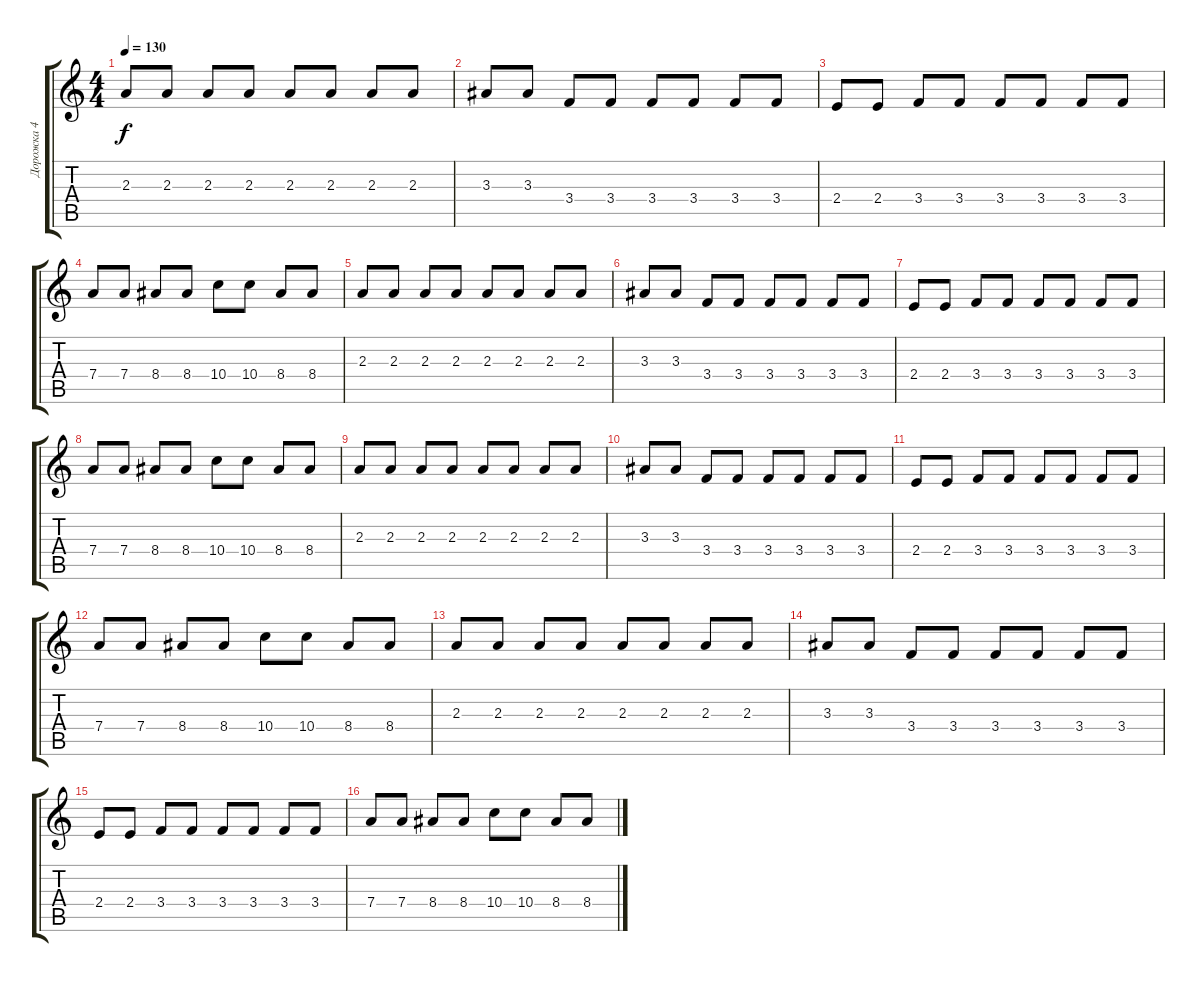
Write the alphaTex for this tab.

\track ("Дорожка 4" "Дорожка 4") {instrument distortionguitar}
\staff {score tabs}
\tuning (E4 B3 G3 D3 A2 E2) {hide}
\ts (4 4)
\tempo 130
\clef g2
\ks c
2.3.8{dy f} 2.3.8 2.3.8 2.3.8 2.3.8 2.3.8 2.3.8 2.3.8 |
3.3.8 3.3.8 3.4.8 3.4.8 3.4.8 3.4.8 3.4.8 3.4.8 |
2.4.8 2.4.8 3.4.8 3.4.8 3.4.8 3.4.8 3.4.8 3.4.8 |
7.4.8 7.4.8 8.4.8 8.4.8 10.4.8 10.4.8 8.4.8 8.4.8 |
2.3.8 2.3.8 2.3.8 2.3.8 2.3.8 2.3.8 2.3.8 2.3.8 |
3.3.8 3.3.8 3.4.8 3.4.8 3.4.8 3.4.8 3.4.8 3.4.8 |
2.4.8 2.4.8 3.4.8 3.4.8 3.4.8 3.4.8 3.4.8 3.4.8 |
7.4.8 7.4.8 8.4.8 8.4.8 10.4.8 10.4.8 8.4.8 8.4.8 |
2.3.8 2.3.8 2.3.8 2.3.8 2.3.8 2.3.8 2.3.8 2.3.8 |
3.3.8 3.3.8 3.4.8 3.4.8 3.4.8 3.4.8 3.4.8 3.4.8 |
2.4.8 2.4.8 3.4.8 3.4.8 3.4.8 3.4.8 3.4.8 3.4.8 |
7.4.8 7.4.8 8.4.8 8.4.8 10.4.8 10.4.8 8.4.8 8.4.8 |
2.3.8 2.3.8 2.3.8 2.3.8 2.3.8 2.3.8 2.3.8 2.3.8 |
3.3.8 3.3.8 3.4.8 3.4.8 3.4.8 3.4.8 3.4.8 3.4.8 |
2.4.8 2.4.8 3.4.8 3.4.8 3.4.8 3.4.8 3.4.8 3.4.8 |
7.4.8 7.4.8 8.4.8 8.4.8 10.4.8 10.4.8 8.4.8 8.4.8
